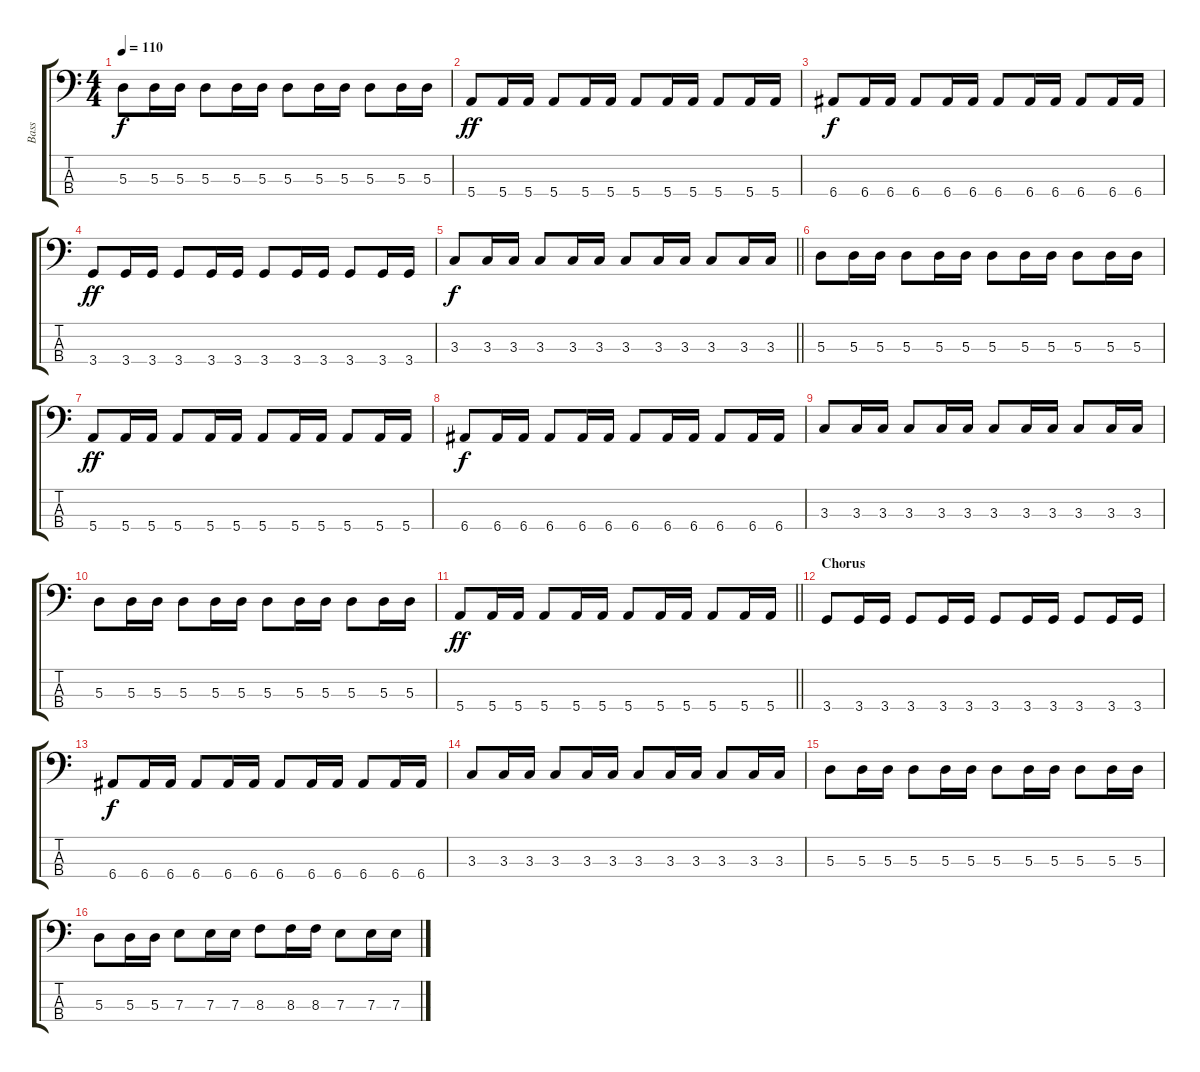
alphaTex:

\track ("Bass" "Bass") {instrument electricbassfinger}
\staff {score tabs}
\tuning (G2 D2 A1 E1) {hide}
\ts (4 4)
\tempo 110
\clef f4
\ks c
5.3.8{dy f} 5.3.16 5.3.16 5.3.8 5.3.16 5.3.16 5.3.8 5.3.16 5.3.16 5.3.8 5.3.16 5.3.16 |
5.4.8{dy ff} 5.4.16 5.4.16 5.4.8 5.4.16 5.4.16 5.4.8 5.4.16 5.4.16 5.4.8 5.4.16 5.4.16 |
6.4.8{dy f} 6.4.16 6.4.16 6.4.8 6.4.16 6.4.16 6.4.8 6.4.16 6.4.16 6.4.8 6.4.16 6.4.16 |
3.4.8{dy ff} 3.4.16 3.4.16 3.4.8 3.4.16 3.4.16 3.4.8 3.4.16 3.4.16 3.4.8 3.4.16 3.4.16 |
\barLineRight lightlight
3.3.8{dy f} 3.3.16 3.3.16 3.3.8 3.3.16 3.3.16 3.3.8 3.3.16 3.3.16 3.3.8 3.3.16 3.3.16 |
5.3.8 5.3.16 5.3.16 5.3.8 5.3.16 5.3.16 5.3.8 5.3.16 5.3.16 5.3.8 5.3.16 5.3.16 |
5.4.8{dy ff} 5.4.16 5.4.16 5.4.8 5.4.16 5.4.16 5.4.8 5.4.16 5.4.16 5.4.8 5.4.16 5.4.16 |
6.4.8{dy f} 6.4.16 6.4.16 6.4.8 6.4.16 6.4.16 6.4.8 6.4.16 6.4.16 6.4.8 6.4.16 6.4.16 |
3.3.8 3.3.16 3.3.16 3.3.8 3.3.16 3.3.16 3.3.8 3.3.16 3.3.16 3.3.8 3.3.16 3.3.16 |
5.3.8 5.3.16 5.3.16 5.3.8 5.3.16 5.3.16 5.3.8 5.3.16 5.3.16 5.3.8 5.3.16 5.3.16 |
\barLineRight lightlight
5.4.8{dy ff} 5.4.16 5.4.16 5.4.8 5.4.16 5.4.16 5.4.8 5.4.16 5.4.16 5.4.8 5.4.16 5.4.16 |
\section ("" "Chorus")
3.4.8 3.4.16 3.4.16 3.4.8 3.4.16 3.4.16 3.4.8 3.4.16 3.4.16 3.4.8 3.4.16 3.4.16 |
6.4.8{dy f} 6.4.16 6.4.16 6.4.8 6.4.16 6.4.16 6.4.8 6.4.16 6.4.16 6.4.8 6.4.16 6.4.16 |
3.3.8 3.3.16 3.3.16 3.3.8 3.3.16 3.3.16 3.3.8 3.3.16 3.3.16 3.3.8 3.3.16 3.3.16 |
5.3.8 5.3.16 5.3.16 5.3.8 5.3.16 5.3.16 5.3.8 5.3.16 5.3.16 5.3.8 5.3.16 5.3.16 |
5.3.8 5.3.16 5.3.16 7.3.8 7.3.16 7.3.16 8.3.8 8.3.16 8.3.16 7.3.8 7.3.16 7.3.16
